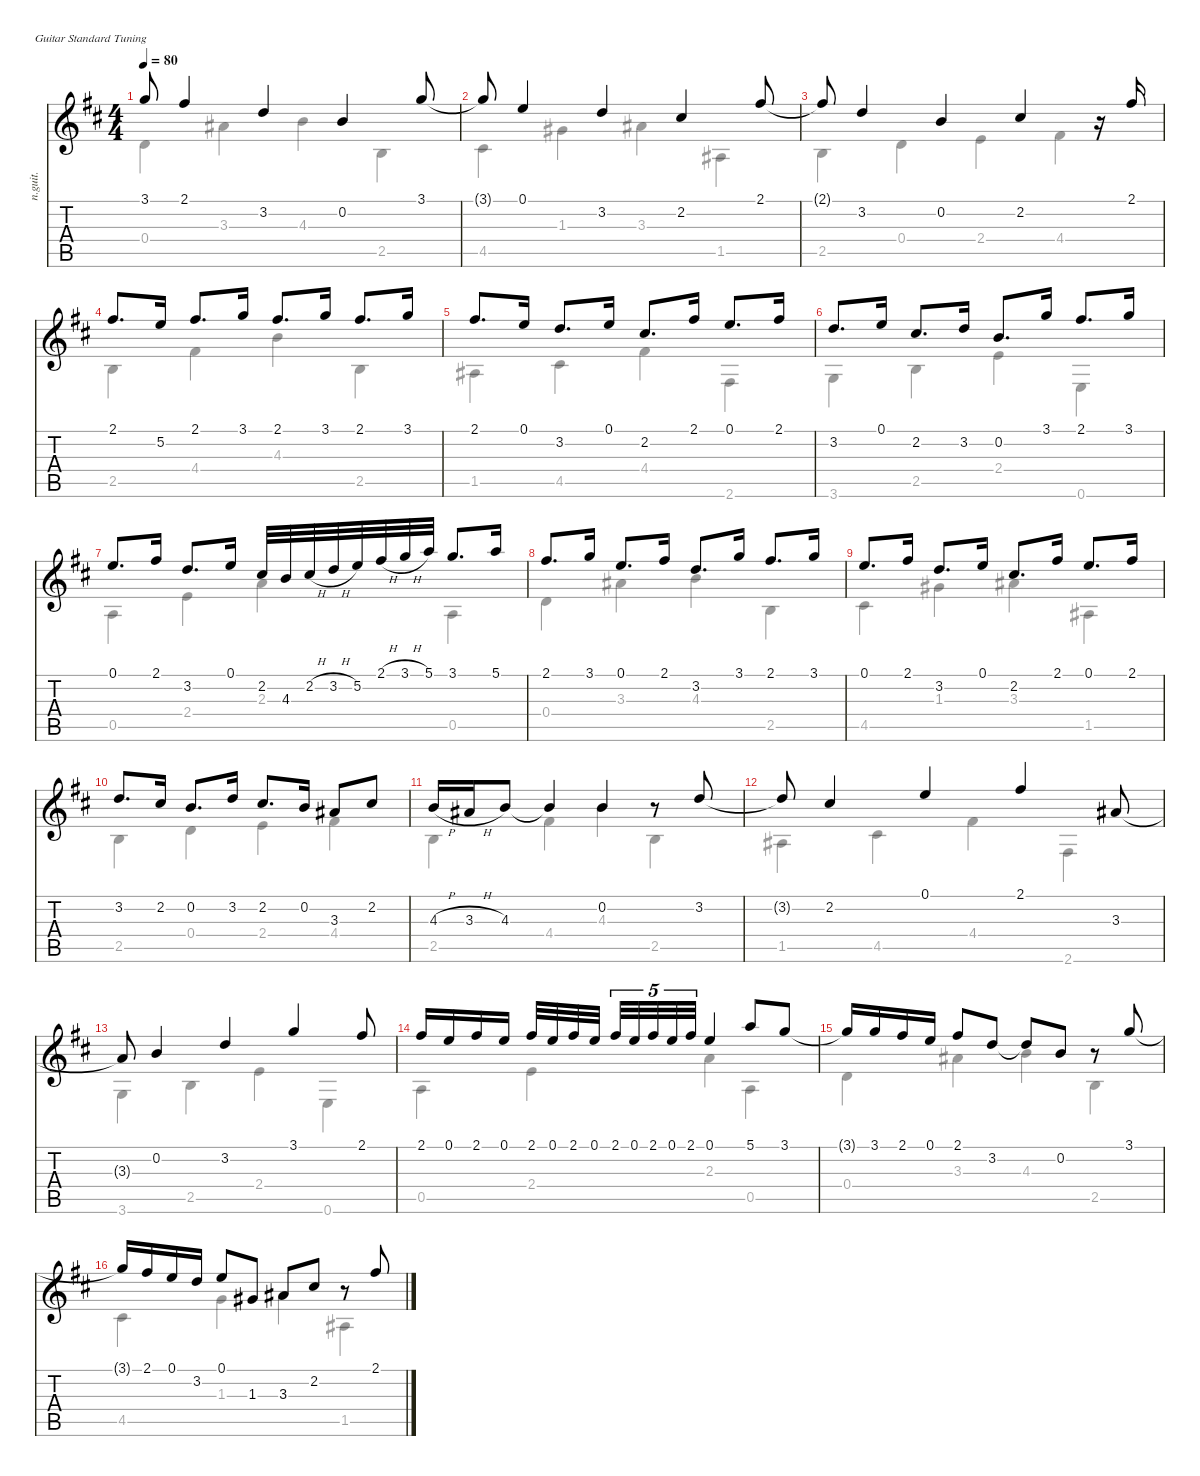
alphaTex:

\defaultSystemsLayout 4
\hideDynamics
\bracketExtendMode nobrackets
\track ("Nylon Guitar" "n.guit.") {instrument acousticguitarnylon}
\staff {score tabs}
\tuning (E4 B3 G3 D3 A2 E2)
\voice
\ts (4 4)
\tempo 80
\clef g2
\ks bminor
3.1{t acc forcenatural}.8{dy mf beam Up} 2.1{acc #}.4{beam Up} 3.2{acc forcenatural}.4{beam Up} 0.2{acc forcenatural}.4{beam Up} 3.1{acc forcenatural}.8{beam Up} |
3.1{t acc forcenatural}.8{beam Up} 0.1{acc forcenatural}.4{beam Up} 3.2{acc forcenatural}.4{beam Up} 2.2{acc #}.4{beam Up} 2.1{acc #}.8{beam Up} |
2.1{t acc #}.8{beam Up} 3.2{acc forcenatural}.4{beam Up} 0.2{acc forcenatural}.4{beam Up} 2.2{acc #}.4{beam Up} r.16{beam Up} 2.1{acc #}.16{beam Up} |
2.1{acc #}.8{d beam Up} 5.2{acc forcenatural}.16{beam Up} 2.1{acc #}.8{d beam Up} 3.1{acc forcenatural}.16{beam Up} 2.1{acc #}.8{d beam Up} 3.1{acc forcenatural}.16{beam Up} 2.1{acc #}.8{d beam Up} 3.1{acc forcenatural}.16{beam Up} |
2.1{acc #}.8{d beam Up} 0.1{acc forcenatural}.16{beam Up} 3.2{acc forcenatural}.8{d beam Up} 0.1{acc forcenatural}.16{beam Up} 2.2{acc #}.8{d beam Up} 2.1{acc #}.16{beam Up} 0.1{acc forcenatural}.8{d beam Up} 2.1{acc #}.16{beam Up} |
3.2{acc forcenatural}.8{d beam Up} 0.1{acc forcenatural}.16{beam Up} 2.2{acc #}.8{d beam Up} 3.2{acc forcenatural}.16{beam Up} 0.2{acc forcenatural}.8{d beam Up} 3.1{acc forcenatural}.16{beam Up} 2.1{acc #}.8{d beam Up} 3.1{acc forcenatural}.16{beam Up} |
0.1{acc forcenatural}.8{d beam Up} 2.1{acc #}.16{beam Up} 3.2{acc forcenatural}.8{d beam Up} 0.1{acc forcenatural}.16{beam Up} 2.2{acc #}.32{beam Up} 4.3{acc forcenatural}.32{beam Up} 2.2{h acc #}.32{beam Up} 3.2{h acc forcenatural}.32{beam Up} 5.2{acc forcenatural}.32{beam Up} 2.1{h acc #}.32{beam Up} 3.1{h acc forcenatural}.32{beam Up} 5.1{acc forcenatural}.32{beam Up} 3.1{acc forcenatural}.8{d beam Up} 5.1{acc forcenatural}.16{beam Up} |
2.1{acc #}.8{d beam Up} 3.1{acc forcenatural}.16{beam Up} 0.1{acc forcenatural}.8{d beam Up} 2.1{acc #}.16{beam Up} 3.2{acc forcenatural}.8{d beam Up} 3.1{acc forcenatural}.16{beam Up} 2.1{acc #}.8{d beam Up} 3.1{acc forcenatural}.16{beam Up} |
0.1{acc forcenatural}.8{d beam Up} 2.1{acc #}.16{beam Up} 3.2{acc forcenatural}.8{d beam Up} 0.1{acc forcenatural}.16{beam Up} 2.2{acc #}.8{d beam Up} 2.1{acc #}.16{beam Up} 0.1{acc forcenatural}.8{d beam Up} 2.1{acc #}.16{beam Up} |
3.2{acc forcenatural}.8{d beam Up} 2.2{acc #}.16{beam Up} 0.2{acc forcenatural}.8{d beam Up} 3.2{acc forcenatural}.16{beam Up} 2.2{acc #}.8{d beam Up} 0.2{acc forcenatural}.16{beam Up} 3.3{acc #}.8{beam Up} 2.2{acc #}.8{beam Up} |
4.3{h acc forcenatural}.16{beam Up} 3.3{h acc #}.16{beam Up} 4.3{acc forcenatural}.8{beam Up} 4.3{t acc forcenatural}.4{beam Up} 0.2{acc forcenatural}.4{beam Up} r.8{beam Up} 3.2{acc forcenatural}.8{beam Up} |
3.2{t acc forcenatural}.8{beam Up} 2.2{acc #}.4{beam Up} 0.1{acc forcenatural}.4{beam Up} 2.1{acc #}.4{beam Up} 3.3{acc #}.8{beam Up} |
3.3{t acc #}.8{beam Up} 0.2{acc forcenatural}.4{beam Up} 3.2{acc forcenatural}.4{beam Up} 3.1{acc forcenatural}.4{beam Up} 2.1{acc #}.8{beam Up} |
2.1{acc #}.16{beam Up} 0.1{acc forcenatural}.16{beam Up} 2.1{acc #}.16{beam Up} 0.1{acc forcenatural}.16{beam Up} 2.1{acc #}.32{beam Up} 0.1{acc forcenatural}.32{beam Up} 2.1{acc #}.32{beam Up} 0.1{acc forcenatural}.32{beam Up} 2.1{acc #}.32{tu (5 4) beam Up} 0.1{acc forcenatural}.32{tu (5 4) beam Up} 2.1{acc #}.32{tu (5 4) beam Up} 0.1{acc forcenatural}.32{tu (5 4) beam Up} 2.1{acc #}.32{tu (5 4) beam Up} 0.1{acc forcenatural}.4{beam Up} 5.1{acc forcenatural}.8{beam Up} 3.1{acc forcenatural}.8{beam Up} |
3.1{t acc forcenatural}.16{beam Up} 3.1{acc forcenatural}.16{beam Up} 2.1{acc #}.16{beam Up} 0.1{acc forcenatural}.16{beam Up} 2.1{acc #}.8{beam Up} 3.2{acc forcenatural}.8{beam Up} 3.2{t acc forcenatural}.8{beam Up} 0.2{acc forcenatural}.8{beam Up} r.8{beam Up} 3.1{acc forcenatural}.8{beam Up} |
3.1{t acc forcenatural}.16{beam Up} 2.1{acc #}.16{beam Up} 0.1{acc forcenatural}.16{beam Up} 3.2{acc forcenatural}.16{beam Up} 0.1{acc forcenatural}.8{beam Up} 1.3{acc #}.8{beam Up} 3.3{acc #}.8{beam Up} 2.2{acc #}.8{beam Up} r.8{beam Up} 2.1{acc #}.8{beam Up}
\voice
\clef g2
\ottava regular
\simile none
\ks bminor
0.4{acc forcenatural}.4{dy mf beam Down} 3.3{acc #}.4{beam Down} 4.3{acc forcenatural}.4{beam Down} 2.5{acc forcenatural}.4{beam Down} |
4.5{acc #}.4{beam Down} 1.3{acc #}.4{beam Down} 3.3{acc #}.4{beam Down} 1.5{acc #}.4{beam Down} |
2.5{acc forcenatural}.4{beam Down} 0.4{acc forcenatural}.4{beam Down} 2.4{acc forcenatural}.4{beam Down} 4.4{acc #}.4{beam Down} |
2.5{acc forcenatural}.4{beam Down} 4.4{acc #}.4{beam Down} 4.3{acc forcenatural}.4{beam Down} 2.5{acc forcenatural}.4{beam Down} |
1.5{acc #}.4{beam Down} 4.5{acc #}.4{beam Down} 4.4{acc #}.4{beam Down} 2.6{acc #}.4{beam Down} |
3.6{acc forcenatural}.4{beam Down} 2.5{acc forcenatural}.4{beam Down} 2.4{acc forcenatural}.4{beam Down} 0.6{acc forcenatural}.4{beam Down} |
0.5{acc forcenatural}.4{beam Down} 2.4{acc forcenatural}.4{beam Down} 2.3{acc forcenatural}.4{beam Down} 0.5{acc forcenatural}.4{beam Down} |
0.4{acc forcenatural}.4{beam Down} 3.3{acc #}.4{beam Down} 4.3{acc forcenatural}.4{beam Down} 2.5{acc forcenatural}.4{beam Down} |
4.5{acc #}.4{beam Down} 1.3{acc #}.4{beam Down} 3.3{acc #}.4{beam Down} 1.5{acc #}.4{beam Down} |
2.5{acc forcenatural}.4{beam Down} 0.4{acc forcenatural}.4{beam Down} 2.4{acc forcenatural}.4{beam Down} 4.4{acc #}.4{beam Down} |
2.5{acc forcenatural}.4{beam Down} 4.4{acc #}.4{beam Down} 4.3{acc forcenatural}.4{beam Down} 2.5{acc forcenatural}.4{beam Down} |
1.5{acc #}.4{beam Down} 4.5{acc #}.4{beam Down} 4.4{acc #}.4{beam Down} 2.6{acc #}.4{beam Down} |
3.6{acc forcenatural}.4{beam Down} 2.5{acc forcenatural}.4{beam Down} 2.4{acc forcenatural}.4{beam Down} 0.6{acc forcenatural}.4{beam Down} |
0.5{acc forcenatural}.4{beam Down} 2.4{acc forcenatural}.4{beam Down} 2.3{acc forcenatural}.4{beam Down} 0.5{acc forcenatural}.4{beam Down} |
0.4{acc forcenatural}.4{beam Down} 3.3{acc #}.4{beam Down} 4.3{acc forcenatural}.4{beam Down} 2.5{acc forcenatural}.4{beam Down} |
4.5{acc #}.4{beam Down} 1.3{acc #}.4{beam Down} 3.3{acc #}.4{beam Down} 1.5{acc #}.4{beam Down}
